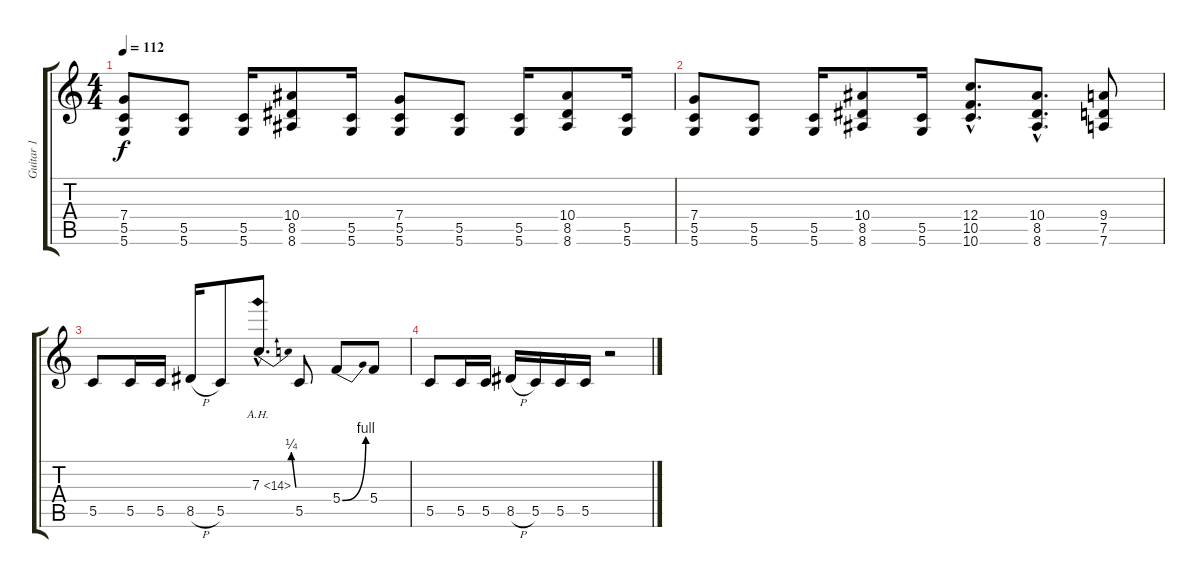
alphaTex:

\track ("Guitar 1" "Guitar 1") {instrument distortionguitar}
\staff {score tabs}
\tuning (D4 A3 F3 C3 G2 D2) {hide}
\ts (4 4)
\tempo 112
\clef g2
\ks c
(7.4 5.5 5.6).8{dy f} (5.5 5.6).8 (5.5 5.6).16 (10.4 8.5 8.6).8 (5.5 5.6).16 (7.4 5.5 5.6).8 (5.5 5.6).8 (5.5 5.6).16 (10.4 8.5 8.6).8 (5.5 5.6).16 |
(7.4 5.5 5.6).8 (5.5 5.6).8 (5.5 5.6).16 (10.4 8.5 8.6).8 (5.5 5.6).16 (12.4{hac} 10.5{hac} 10.6{hac}).8{d} (10.4{hac} 8.5{hac} 8.6{hac}).8{d} (9.4 7.5 7.6).8 |
5.5.8 5.5.16 5.5.16 8.5{h}.16 5.5.8 7.3{be (bend 0 0 60 1) ah 7 hac}.8{d} 5.5.8 5.4{be (bend 0 0 60 4)}.8 5.4.8 |
5.5.8 5.5.16 5.5.16 8.5{h}.16 5.5.16 5.5.16 5.5.16 r.2
